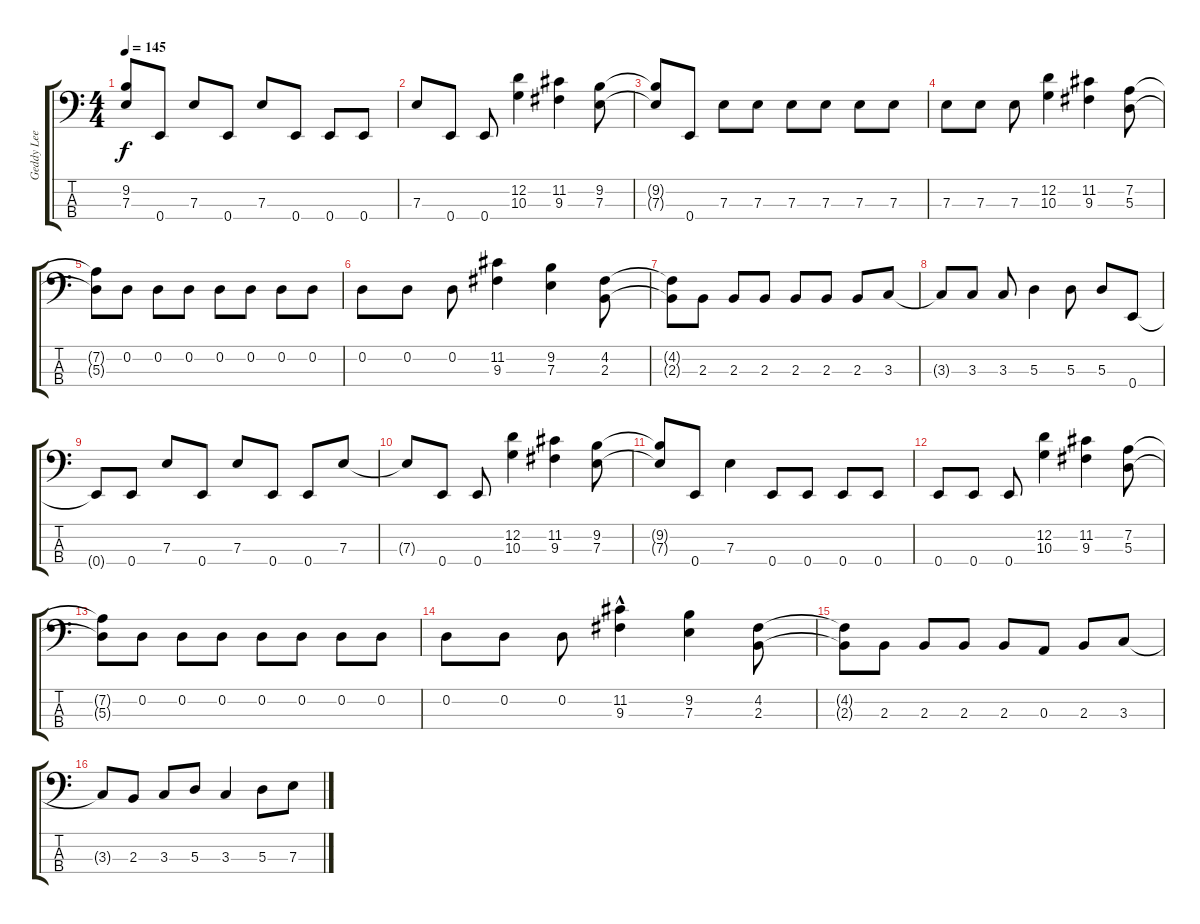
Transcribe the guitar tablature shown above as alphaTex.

\track ("Geddy Lee" "Geddy Lee") {instrument electricbassfinger}
\staff {score tabs}
\tuning (G2 D2 A1 E1) {hide}
\ts (4 4)
\tempo 145
\clef f4
\ks c
(9.2{t} 7.3{t}).8{dy f} 0.4.8 7.3.8 0.4.8 7.3.8 0.4.8 0.4.8 0.4.8 |
7.3.8 0.4.8 0.4.8 (12.2 10.3).4 (11.2 9.3).4 (9.2 7.3).8 |
(9.2{t} 7.3{t}).8 0.4.8 7.3.8 7.3.8 7.3.8 7.3.8 7.3.8 7.3.8 |
7.3.8 7.3.8 7.3.8 (12.2 10.3).4 (11.2 9.3).4 (7.2 5.3).8 |
(7.2{t} 5.3{t}).8 0.2.8 0.2.8 0.2.8 0.2.8 0.2.8 0.2.8 0.2.8 |
0.2.8 0.2.8 0.2.8 (11.2 9.3).4 (9.2 7.3).4 (4.2 2.3).8 |
(4.2{t} 2.3{t}).8 2.3.8 2.3.8 2.3.8 2.3.8 2.3.8 2.3.8 3.3.8 |
3.3{t}.8 3.3.8 3.3.8 5.3.4 5.3.8 5.3.8 0.4.8 |
0.4{t}.8 0.4.8 7.3.8 0.4.8 7.3.8 0.4.8 0.4.8 7.3.8 |
7.3{t}.8 0.4.8 0.4.8 (12.2 10.3).4 (11.2 9.3).4 (9.2 7.3).8 |
(9.2{t} 7.3{t}).8 0.4.8 7.3.4 0.4.8 0.4.8 0.4.8 0.4.8 |
0.4.8 0.4.8 0.4.8 (12.2 10.3).4 (11.2 9.3).4 (7.2 5.3).8 |
(7.2{t} 5.3{t}).8 0.2.8 0.2.8 0.2.8 0.2.8 0.2.8 0.2.8 0.2.8 |
0.2.8 0.2.8 0.2.8 (11.2 9.3{hac}).4 (9.2 7.3).4 (4.2 2.3).8 |
(4.2{t} 2.3{t}).8 2.3.8 2.3.8 2.3.8 2.3.8 0.3.8 2.3.8 3.3.8 |
3.3{t}.8 2.3.8 3.3.8 5.3.8 3.3.4 5.3.8 7.3.8
